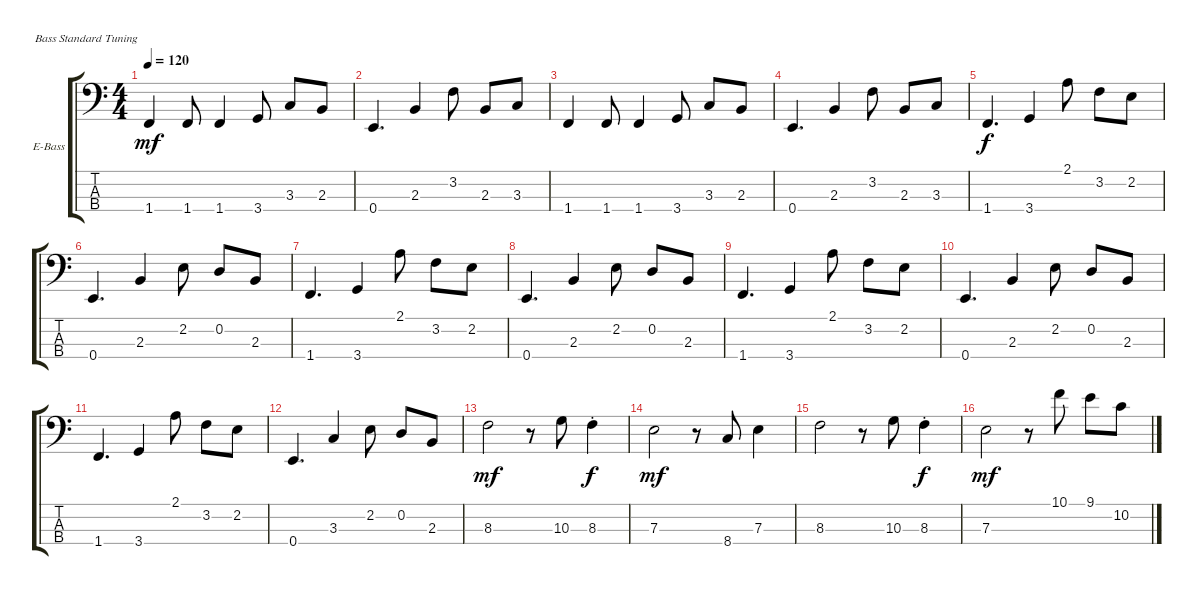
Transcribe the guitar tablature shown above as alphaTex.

\defaultSystemsLayout 4
\bracketExtendMode groupsimilarinstruments
\firstSystemTrackNameOrientation horizontal
\otherSystemsTrackNameOrientation horizontal
\track ("Electric Bass" "E-Bass") {instrument electricbassfinger}
\staff {score tabs}
\tuning (G2 D2 A1 E1)
\ts (4 4)
\tempo 120
\clef f4
\ks c
1.4.4{dy mf} 1.4.8 1.4.4 3.4.8 3.3.8 2.3.8 |
0.4.4{d} 2.3.4 3.2.8 2.3.8 3.3.8 |
1.4.4 1.4.8 1.4.4 3.4.8 3.3.8 2.3.8 |
0.4.4{d} 2.3.4 3.2.8 2.3.8 3.3.8 |
1.4.4{d dy f} 3.4.4 2.1.8 3.2.8 2.2.8 |
0.4.4{d} 2.3.4 2.2.8 0.2.8 2.3.8 |
1.4.4{d} 3.4.4 2.1.8 3.2.8 2.2.8 |
0.4.4{d} 2.3.4 2.2.8 0.2.8 2.3.8 |
1.4.4{d} 3.4.4 2.1.8 3.2.8 2.2.8 |
0.4.4{d} 2.3.4 2.2.8 0.2.8 2.3.8 |
1.4.4{d} 3.4.4 2.1.8 3.2.8 2.2.8 |
0.4.4{d} 3.3.4 2.2.8 0.2.8 2.3.8 |
8.3.2{dy mf} r.8 10.3.8 8.3{st}.4{dy f} |
7.3.2{dy mf} r.8 8.4.8 7.3.4 |
8.3.2 r.8 10.3.8 8.3{st}.4{dy f} |
7.3.2{dy mf} r.8 10.1.8 9.1.8 10.2.8
